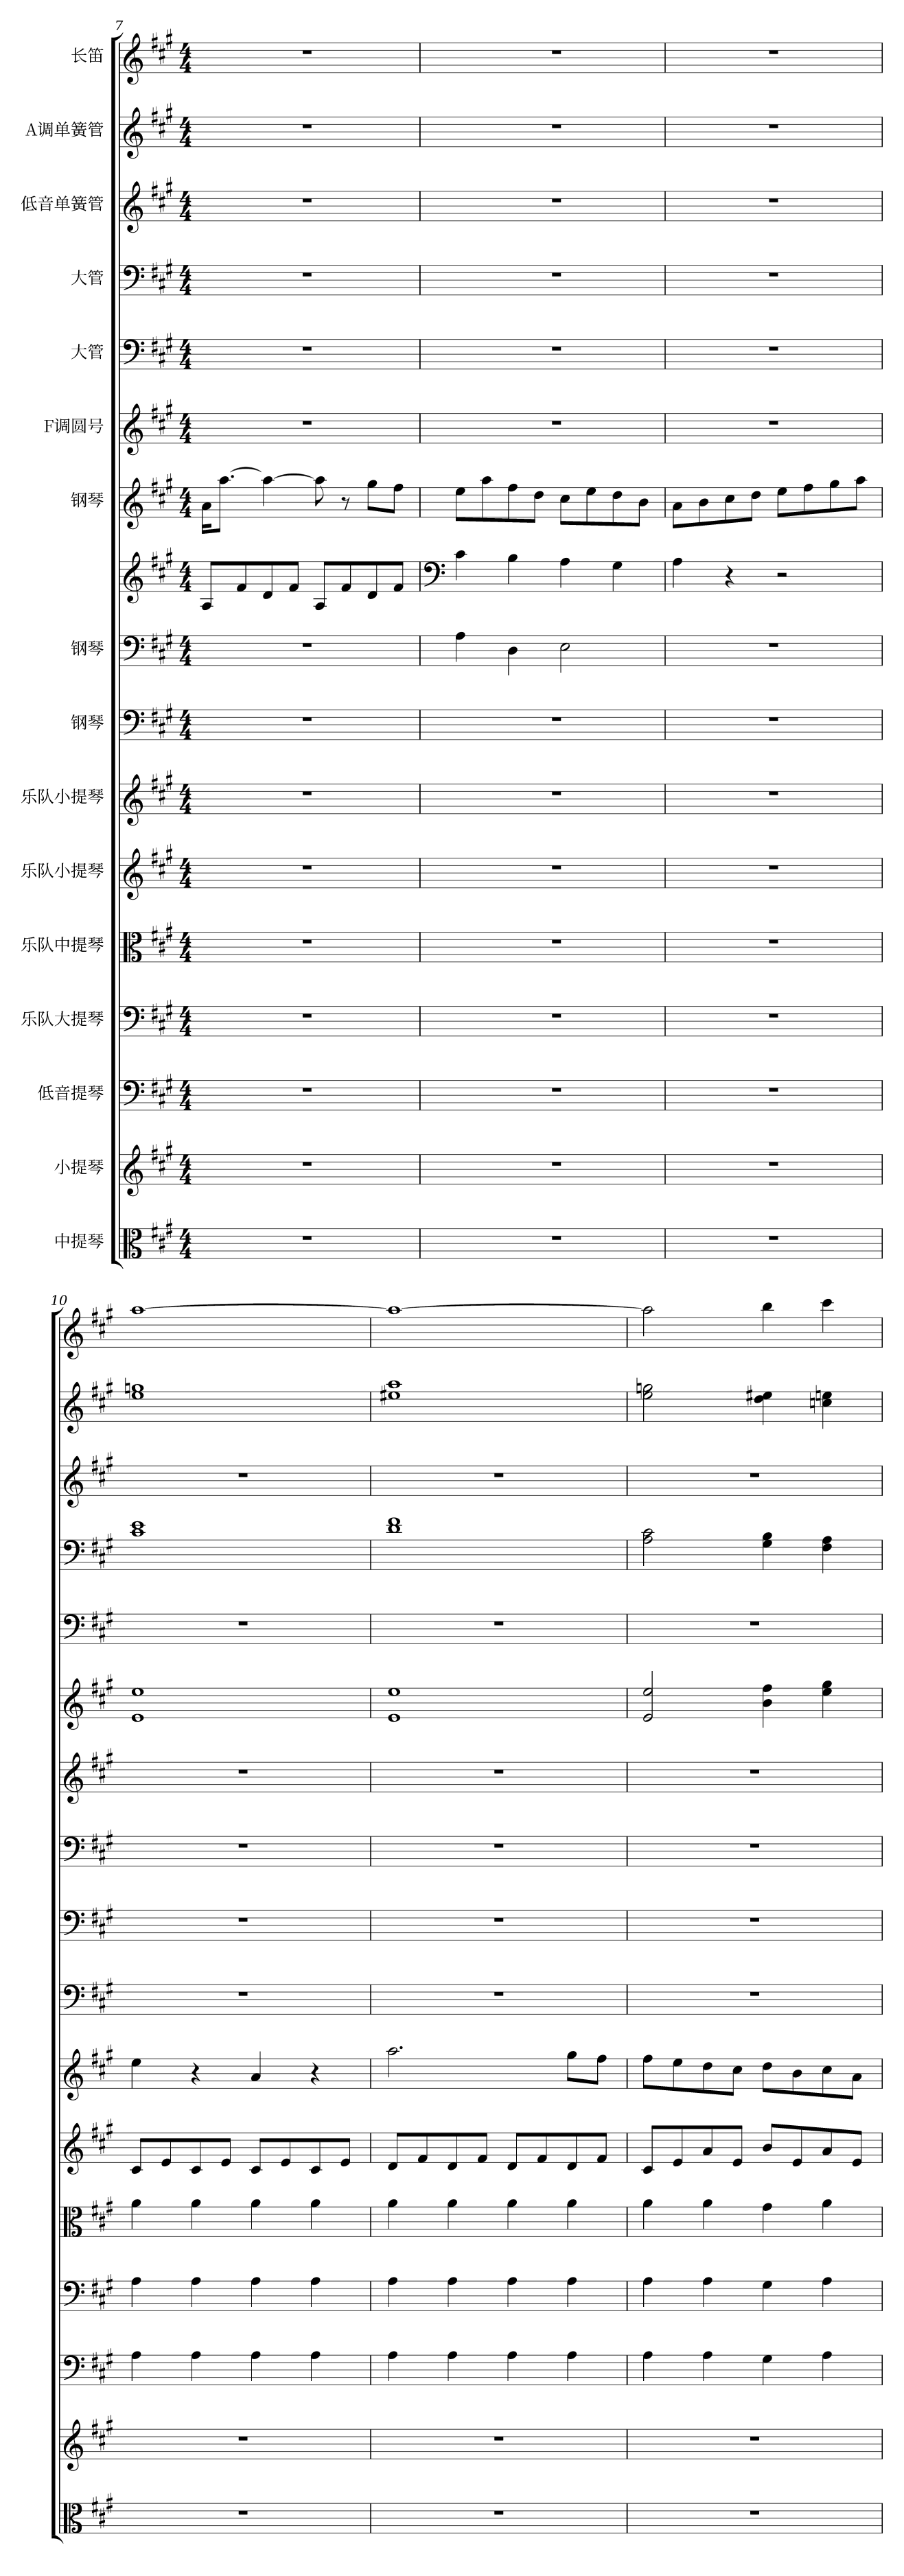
**kern	**kern	**kern	**kern	**kern	**kern	**kern	**kern	**kern	**kern	**kern	**kern	**kern	**kern	**kern	**kern	**kern
*part16	*part15	*part14	*part13	*part12	*part11	*part10	*part9	*part8	*part8	*part7	*part6	*part5	*part4	*part3	*part2	*part1
*staff17	*staff16	*staff15	*staff14	*staff13	*staff12	*staff11	*staff10	*staff9	*staff8	*staff7	*staff6	*staff5	*staff4	*staff3	*staff2	*staff1
*I"中提琴	*I"小提琴	*I"低音提琴	*I"乐队大提琴	*I"乐队中提琴	*I"乐队小提琴	*I"乐队小提琴	*I"钢琴	*I"钢琴	*	*I"钢琴	*I"F调圆号	*I"大管	*I"大管	*I"低音单簧管	*I"A调单簧管	*I"长笛
*clefC3	*clefG2	*clefF4	*clefF4	*clefC3	*clefG2	*clefG2	*clefF4	*clefF4	*clefG2	*clefG2	*clefG2	*clefF4	*clefF4	*clefG2	*clefG2	*clefG2
*	*	*ITrd7c12	*	*	*	*	*	*	*	*	*ITrd4c7	*	*	*ITrd1c2	*ITrd1c2	*
*k[f#c#g#]	*k[f#c#g#]	*k[f#c#g#]	*k[f#c#g#]	*k[f#c#g#]	*k[f#c#g#]	*k[f#c#g#]	*k[f#c#g#]	*k[f#c#g#]	*k[f#c#g#]	*k[f#c#g#]	*k[f#c#]	*k[f#c#g#]	*k[f#c#g#]	*k[f#]	*k[f#]	*k[f#c#g#]
*M4/4	*M4/4	*M4/4	*M4/4	*M4/4	*M4/4	*M4/4	*M4/4	*M4/4	*M4/4	*M4/4	*M4/4	*M4/4	*M4/4	*M4/4	*M4/4	*M4/4
=7	=7	=7	=7	=7	=7	=7	=7	=7	=7	=7	=7	=7	=7	=7	=7	=7
1r	1r	1r	1r	1r	1r	1r	1r	1r	8A/L	16a\KL	1r	1r	1r	1r	1r	1r
.	.	.	.	.	.	.	.	.	.	[8.aa\J	.	.	.	.	.	.
.	.	.	.	.	.	.	.	.	8f#/	.	.	.	.	.	.	.
.	.	.	.	.	.	.	.	.	8d/	4aa\_	.	.	.	.	.	.
.	.	.	.	.	.	.	.	.	8f#/J	.	.	.	.	.	.	.
.	.	.	.	.	.	.	.	.	8A/L	8aa\]	.	.	.	.	.	.
.	.	.	.	.	.	.	.	.	8f#/	8r	.	.	.	.	.	.
.	.	.	.	.	.	.	.	.	8d/	8gg#\L	.	.	.	.	.	.
.	.	.	.	.	.	.	.	.	8f#/J	8ff#\J	.	.	.	.	.	.
=8	=8	=8	=8	=8	=8	=8	=8	=8	=8	=8	=8	=8	=8	=8	=8	=8
*	*	*	*	*	*	*	*	*	*clefF4	*	*	*	*	*	*	*
1r	1r	1r	1r	1r	1r	1r	1r	4A\	4c#\	8ee\L	1r	1r	1r	1r	1r	1r
.	.	.	.	.	.	.	.	.	.	8aa\	.	.	.	.	.	.
.	.	.	.	.	.	.	.	4D\	4B\	8ff#\	.	.	.	.	.	.
.	.	.	.	.	.	.	.	.	.	8dd\J	.	.	.	.	.	.
.	.	.	.	.	.	.	.	2E\	4A\	8cc#\L	.	.	.	.	.	.
.	.	.	.	.	.	.	.	.	.	8ee\	.	.	.	.	.	.
.	.	.	.	.	.	.	.	.	4G#\	8dd\	.	.	.	.	.	.
.	.	.	.	.	.	.	.	.	.	8b\J	.	.	.	.	.	.
!!LO:PB:g=z
=9	=9	=9	=9	=9	=9	=9	=9	=9	=9	=9	=9	=9	=9	=9	=9	=9
1r	1r	1r	1r	1r	1r	1r	1r	1r	4A\	8a\L	1r	1r	1r	1r	1r	1r
.	.	.	.	.	.	.	.	.	.	8b\	.	.	.	.	.	.
.	.	.	.	.	.	.	.	.	4r	8cc#\	.	.	.	.	.	.
.	.	.	.	.	.	.	.	.	.	8dd\J	.	.	.	.	.	.
.	.	.	.	.	.	.	.	.	2r	8ee\L	.	.	.	.	.	.
.	.	.	.	.	.	.	.	.	.	8ff#\	.	.	.	.	.	.
.	.	.	.	.	.	.	.	.	.	8gg#\	.	.	.	.	.	.
.	.	.	.	.	.	.	.	.	.	8aa\J	.	.	.	.	.	.
=10	=10	=10	=10	=10	=10	=10	=10	=10	=10	=10	=10	=10	=10	=10	=10	=10
*	*	*	*	*	*	*	*	*	*	*	*	*	*	*	*	*MM260
1r	1r	4AA\	4A\	4a\	8c#/L	4ee\	1r	1r	1r	1r	1A 1a	1r	1c# 1e	1r	1dd 1ffn	[1aa
.	.	.	.	.	8e/	.	.	.	.	.	.	.	.	.	.	.
.	.	4AA\	4A\	4a\	8c#/	4r	.	.	.	.	.	.	.	.	.	.
.	.	.	.	.	8e/J	.	.	.	.	.	.	.	.	.	.	.
.	.	4AA\	4A\	4a\	8c#/L	4a/	.	.	.	.	.	.	.	.	.	.
.	.	.	.	.	8e/	.	.	.	.	.	.	.	.	.	.	.
.	.	4AA\	4A\	4a\	8c#/	4r	.	.	.	.	.	.	.	.	.	.
.	.	.	.	.	8e/J	.	.	.	.	.	.	.	.	.	.	.
=11	=11	=11	=11	=11	=11	=11	=11	=11	=11	=11	=11	=11	=11	=11	=11	=11
1r	1r	4AA\	4A\	4a\	8d/L	2.aa\	1r	1r	1r	1r	1A 1a	1r	1d 1f#	1r	1dd#X 1gg	1aa_
.	.	.	.	.	8f#/	.	.	.	.	.	.	.	.	.	.	.
.	.	4AA\	4A\	4a\	8d/	.	.	.	.	.	.	.	.	.	.	.
.	.	.	.	.	8f#/J	.	.	.	.	.	.	.	.	.	.	.
.	.	4AA\	4A\	4a\	8d/L	.	.	.	.	.	.	.	.	.	.	.
.	.	.	.	.	8f#/	.	.	.	.	.	.	.	.	.	.	.
.	.	4AA\	4A\	4a\	8d/	8gg#\L	.	.	.	.	.	.	.	.	.	.
.	.	.	.	.	8f#/J	8ff#\J	.	.	.	.	.	.	.	.	.	.
=12	=12	=12	=12	=12	=12	=12	=12	=12	=12	=12	=12	=12	=12	=12	=12	=12
1r	1r	4AA\	4A\	4a\	8c#/L	8ff#\L	1r	1r	1r	1r	2A/ 2a/	1r	2A\ 2c#\	1r	2dd\ 2ffn\	2aa\]
.	.	.	.	.	8e/	8ee\	.	.	.	.	.	.	.	.	.	.
.	.	4AA\	4A\	4a\	8a/	8dd\	.	.	.	.	.	.	.	.	.	.
.	.	.	.	.	8e/J	8cc#\J	.	.	.	.	.	.	.	.	.	.
.	.	4GG#\	4G#\	4g#\	8b/L	8dd\L	.	.	.	.	4e\ 4b\	.	4G#\ 4B\	.	4cc\ 4dd#X\	4bb\
.	.	.	.	.	8e/	8b\	.	.	.	.	.	.	.	.	.	.
.	.	4AA\	4A\	4a\	8a/	8cc#\	.	.	.	.	4a\ 4cc#\	.	4F#\ 4A\	.	4b-X\ 4ddn\	4ccc#\
.	.	.	.	.	8e/J	8a\J	.	.	.	.	.	.	.	.	.	.
=	=	=	=	=	=	=	=	=	=	=	=	=	=	=	=	=
*-	*-	*-	*-	*-	*-	*-	*-	*-	*-	*-	*-	*-	*-	*-	*-	*-
